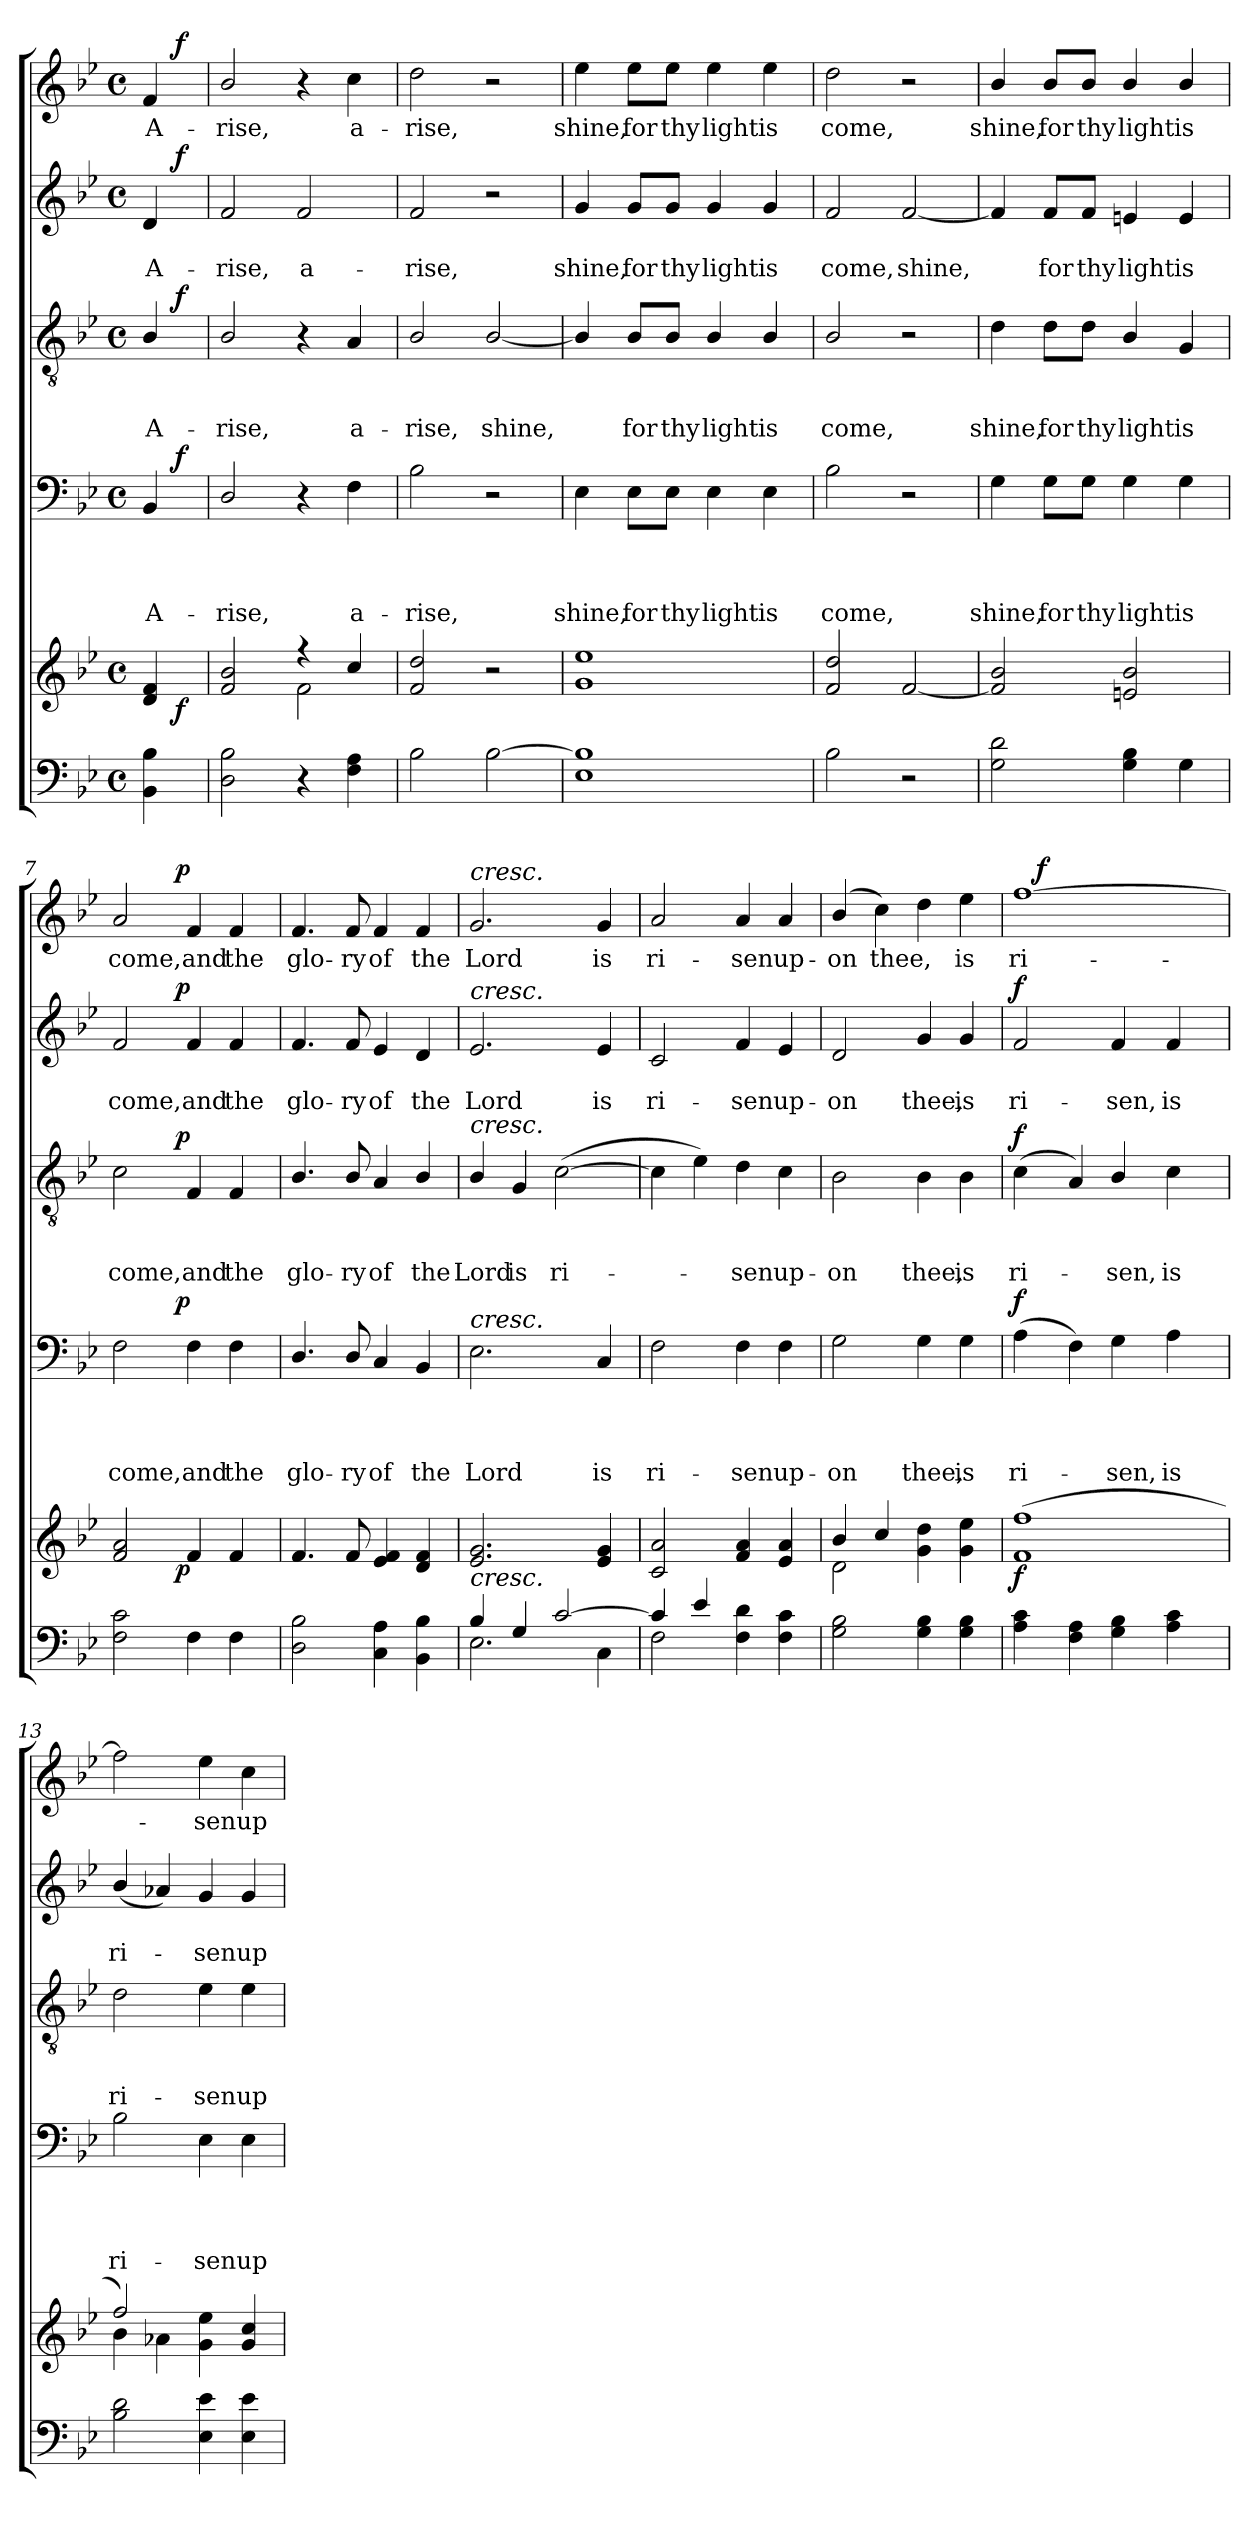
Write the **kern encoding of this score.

**kern	**kern	**dynam	**kern	**text	**text	**text	**text	**dynam	**kern	**text	**text	**text	**dynam	**kern	**text	**text	**dynam	**kern	**text	**dynam
*part5	*part5	*part5	*part4	*part4	*part4	*part4	*part4	*part4	*part3	*part3	*part3	*part3	*part3	*part2	*part2	*part2	*part2	*part1	*part1	*part1
*staff6	*staff5	*staff5/6	*staff4	*staff4	*staff4	*staff4	*staff4	*staff4	*staff3	*staff3	*staff3	*staff3	*staff3	*staff2	*staff2	*staff2	*staff2	*staff1	*staff1	*staff1
*clefF4	*clefG2	*	*clefF4	*	*	*	*	*	*clefGv2	*	*	*	*	*clefG2	*	*	*	*clefG2	*	*
*k[b-e-]	*k[b-e-]	*	*k[b-e-]	*	*	*	*	*	*k[b-e-]	*	*	*	*	*k[b-e-]	*	*	*	*k[b-e-]	*	*
*B-:	*B-:	*	*B-:	*	*	*	*	*	*B-:	*	*	*	*	*B-:	*	*	*	*B-:	*	*
*M4/4	*M4/4	*	*M4/4	*	*	*	*	*	*M4/4	*	*	*	*	*M4/4	*	*	*	*M4/4	*	*
*met(c)	*met(c)	*	*met(c)	*	*	*	*	*	*met(c)	*	*	*	*	*met(c)	*	*	*	*met(c)	*	*
=1	=1	=1	=1	=1	=1	=1	=1	=1	=1	=1	=1	=1	=1	=1	=1	=1	=1	=1	=1	=1
!	!	!	!	!	!	!	!LO:LY:b	!	!	!	!	!LO:LY:b	!	!	!	!LO:LY:b	!	!	!LO:LY:b	!
*	*^	*	*^	*	*	*	*	*	*^	*	*	*	*	*^	*	*	*	*^	*	*
4BB-\ 4B-\	4d/ 4f/	8ryy	.	4BB-/	8ryy	.	.	.	A-	.	4B-/	8ryy	.	.	A-	.	4d/	8ryy	.	A-	.	4f/	8ryy	A-	.
!	!	!	!LO:DY:b	!	!	!	!	!	!	!LO:DY:a	!	!	!	!	!	!LO:DY:a	!	!	!	!	!LO:DY:a	!	!	!	!LO:DY:a
.	.	8ryy	f	.	8ryy	.	.	.	.	f	.	8ryy	.	.	.	f	.	8ryy	.	.	f	.	8ryy	.	f
=2	=2	=2	=2	=2	=2	=2	=2	=2	=2	=2	=2	=2	=2	=2	=2	=2	=2	=2	=2	=2	=2	=2	=2	=2	=2
!	!	!	!	!	!	!	!	!	!LO:LY:b	!	!	!	!	!	!LO:LY:b	!	!	!	!	!LO:LY:b	!	!	!	!LO:LY:b	!
*	*	*	*	*v	*v	*	*	*	*	*	*	*	*	*	*	*	*v	*v	*	*	*	*v	*v	*	*
*	*	*	*	*	*	*	*	*	*	*v	*v	*	*	*	*	*	*	*	*	*	*	*
2D\ 2B-\	2f/ 2b-/	2ryy	.	2D/	.	.	.	-rise,	.	2B-/	.	.	-rise,	.	2f/	.	-rise,	.	2b-/	-rise,	.
!	!	!	!	!	!	!	!	!	!	!	!	!	!	!	!	!	!LO:LY:b	!	!	!	!
4r	4rff	2f\	.	4r	.	.	.	.	.	4r	.	.	.	.	2f/	.	a-	.	4r	.	.
!	!	!	!	!	!	!	!	!LO:LY:b	!	!	!	!	!LO:LY:b	!	!	!	!	!	!	!LO:LY:b	!
4F\ 4A\	4cc/	.	.	4F\	.	.	.	a-	.	4A/	.	.	a-	.	.	.	.	.	4cc\	a-	.
*	*v	*v	*	*	*	*	*	*	*	*	*	*	*	*	*	*	*	*	*	*	*
=3	=3	=3	=3	=3	=3	=3	=3	=3	=3	=3	=3	=3	=3	=3	=3	=3	=3	=3	=3	=3
!	!	!	!	!	!	!	!LO:LY:b	!	!	!	!	!LO:LY:b	!	!	!	!LO:LY:b	!	!	!LO:LY:b	!
2B-\	2f/ 2dd/	.	2B-\	.	.	.	-rise,	.	2B-/	.	.	-rise,	.	2f/	.	-rise,	.	2dd\	-rise,	.
!	!	!	!	!	!	!	!	!	!	!	!	!LO:LY:b	!	!	!	!	!	!	!	!
[>2B-\	2r	.	2r	.	.	.	.	.	[<2B-/	.	.	shine,	.	2r	.	.	.	2r	.	.
=4	=4	=4	=4	=4	=4	=4	=4	=4	=4	=4	=4	=4	=4	=4	=4	=4	=4	=4	=4	=4
!	!	!	!	!	!	!	!LO:LY:b	!	!	!	!	!	!	!	!	!LO:LY:b	!	!	!LO:LY:b	!
1E- 1B-]	1g 1ee-	.	4E-\	.	.	.	shine,	.	4B-/]	.	.	.	.	4g/	.	shine,	.	4ee-\	shine,	.
!	!	!	!	!	!	!	!LO:LY:b	!	!	!	!	!LO:LY:b	!	!	!	!LO:LY:b	!	!	!LO:LY:b	!
.	.	.	8E-\L	.	.	.	for	.	8B-/L	.	.	for	.	8g/L	.	for	.	8ee-\L	for	.
!	!	!	!	!	!	!	!LO:LY:b	!	!	!	!	!LO:LY:b	!	!	!	!LO:LY:b	!	!	!LO:LY:b	!
.	.	.	8E-\J	.	.	.	thy	.	8B-/J	.	.	thy	.	8g/J	.	thy	.	8ee-\J	thy	.
!	!	!	!	!	!	!	!LO:LY:b	!	!	!	!	!LO:LY:b	!	!	!	!LO:LY:b	!	!	!LO:LY:b	!
.	.	.	4E-\	.	.	.	light	.	4B-/	.	.	light	.	4g/	.	light	.	4ee-\	light	.
!	!	!	!	!	!	!	!LO:LY:b	!	!	!	!	!LO:LY:b	!	!	!	!LO:LY:b	!	!	!LO:LY:b	!
.	.	.	4E-\	.	.	.	is	.	4B-/	.	.	is	.	4g/	.	is	.	4ee-\	is	.
=5	=5	=5	=5	=5	=5	=5	=5	=5	=5	=5	=5	=5	=5	=5	=5	=5	=5	=5	=5	=5
!	!	!	!	!	!	!	!LO:LY:b	!	!	!	!	!LO:LY:b	!	!	!	!LO:LY:b	!	!	!LO:LY:b	!
2B-\	2f/ 2dd/	.	2B-\	.	.	.	come,	.	2B-/	.	.	come,	.	2f/	.	come,	.	2dd\	come,	.
!	!	!	!	!	!	!	!	!	!	!	!	!	!	!	!	!LO:LY:b	!	!	!	!
2r	[<2f/	.	2r	.	.	.	.	.	2r	.	.	.	.	[<2f/	.	shine,	.	2r	.	.
=6	=6	=6	=6	=6	=6	=6	=6	=6	=6	=6	=6	=6	=6	=6	=6	=6	=6	=6	=6	=6
!	!	!	!	!	!	!	!LO:LY:b	!	!	!	!	!LO:LY:b	!	!	!	!	!	!	!LO:LY:b	!
2G\ 2d\	2f/] 2b-/	.	4G\	.	.	.	shine,	.	4d\	.	.	shine,	.	4f/]	.	.	.	4b-/	shine,	.
!	!	!	!	!	!	!	!LO:LY:b	!	!	!	!	!LO:LY:b	!	!	!	!LO:LY:b	!	!	!LO:LY:b	!
.	.	.	8G\L	.	.	.	for	.	8d\L	.	.	for	.	8f/L	.	for	.	8b-/L	for	.
!	!	!	!	!	!	!	!LO:LY:b	!	!	!	!	!LO:LY:b	!	!	!	!LO:LY:b	!	!	!LO:LY:b	!
.	.	.	8G\J	.	.	.	thy	.	8d\J	.	.	thy	.	8f/J	.	thy	.	8b-/J	thy	.
!	!	!	!	!	!	!	!LO:LY:b	!	!	!	!	!LO:LY:b	!	!	!	!LO:LY:b	!	!	!LO:LY:b	!
4G\ 4B-\	2en/ 2b-/	.	4G\	.	.	.	light	.	4B-/	.	.	light	.	4en/	.	light	.	4b-/	light	.
!	!	!	!	!	!	!	!LO:LY:b	!	!	!	!	!LO:LY:b	!	!	!	!LO:LY:b	!	!	!LO:LY:b	!
4G\	.	.	4G\	.	.	.	is	.	4G/	.	.	is	.	4e/	.	is	.	4b-/	is	.
=7	=7	=7	=7	=7	=7	=7	=7	=7	=7	=7	=7	=7	=7	=7	=7	=7	=7	=7	=7	=7
!	!	!	!	!	!	!	!LO:LY:b	!	!	!	!	!LO:LY:b	!	!	!	!LO:LY:b	!	!	!LO:LY:b	!
*	*^	*	*^	*	*	*	*	*	*^	*	*	*	*	*^	*	*	*	*^	*	*
2F\ 2c\	2f/ 2a/	4...ryy	.	2F\	4...ryy	.	.	.	come,	.	2c\	4...ryy	.	.	come,	.	2f/	4...ryy	.	come,	.	2a/	4...ryy	come,	.
!	!	!	!LO:DY:b	!	!	!	!	!	!	!LO:DY:a	!	!	!	!	!	!LO:DY:a	!	!	!	!	!LO:DY:a	!	!	!	!LO:DY:a
.	.	2ryy	p	.	2ryy	.	.	.	.	p	.	2ryy	.	.	.	p	.	2ryy	.	.	p	.	2ryy	.	p
!	!	!	!	!	!	!	!	!	!LO:LY:b	!	!	!	!	!	!LO:LY:b	!	!	!	!	!LO:LY:b	!	!	!	!LO:LY:b	!
4F\	4f/	.	.	4F\	.	.	.	.	and	.	4F/	.	.	.	and	.	4f/	.	.	and	.	4f/	.	and	.
!	!	!	!	!	!	!	!	!	!LO:LY:b	!	!	!	!	!	!LO:LY:b	!	!	!	!	!LO:LY:b	!	!	!	!LO:LY:b	!
4F\	4f/	.	.	4F\	.	.	.	.	the	.	4F/	.	.	.	the	.	4f/	.	.	the	.	4f/	.	the	.
.	.	32ryy	.	.	32ryy	.	.	.	.	.	.	32ryy	.	.	.	.	.	32ryy	.	.	.	.	32ryy	.	.
=8	=8	=8	=8	=8	=8	=8	=8	=8	=8	=8	=8	=8	=8	=8	=8	=8	=8	=8	=8	=8	=8	=8	=8	=8	=8
!	!	!	!	!	!	!	!	!	!LO:LY:b	!	!	!	!	!	!LO:LY:b	!	!	!	!	!LO:LY:b	!	!	!	!LO:LY:b	!
*	*v	*v	*	*	*	*	*	*	*	*	*v	*v	*	*	*	*	*v	*v	*	*	*	*v	*v	*	*
*	*	*	*v	*v	*	*	*	*	*	*	*	*	*	*	*	*	*	*	*	*	*
2D\ 2B-\	4.f/	.	4.D/	.	.	.	glo-	.	4.B-/	.	.	glo-	.	4.f/	.	glo-	.	4.f/	glo-	.
!	!	!	!	!	!	!	!LO:LY:b	!	!	!	!	!LO:LY:b	!	!	!	!LO:LY:b	!	!	!LO:LY:b	!
.	8f/	.	8D/	.	.	.	-ry	.	8B-/	.	.	-ry	.	8f/	.	-ry	.	8f/	-ry	.
!	!	!	!	!	!	!	!LO:LY:b	!	!	!	!	!LO:LY:b	!	!	!	!LO:LY:b	!	!	!LO:LY:b	!
4C\ 4A\	4e-/ 4f/	.	4C/	.	.	.	of	.	4A/	.	.	of	.	4e-/	.	of	.	4f/	of	.
!	!	!	!	!	!	!	!LO:LY:b	!	!	!	!	!LO:LY:b	!	!	!	!LO:LY:b	!	!	!LO:LY:b	!
4BB-\ 4B-\	4d/ 4f/	.	4BB-/	.	.	.	the	.	4B-/	.	.	the	.	4d/	.	the	.	4f/	the	.
=9	=9	=9	=9	=9	=9	=9	=9	=9	=9	=9	=9	=9	=9	=9	=9	=9	=9	=9	=9	=9
*^	*	*	*	*	*	*	*	*	*	*	*	*	*	*	*	*	*	*	*	*
!	!	!	!	!	!	!	!	!	!	!	!	!	!	!	!	!	!	!	!LO:TX:a:i:t=cresc.	!	!
!	!	!	!	!	!	!	!	!	!	!	!	!	!	!	!LO:TX:a:i:t=cresc.	!	!	!	!	!	!
!	!	!	!	!	!	!	!	!	!	!LO:TX:a:i:t=cresc.	!	!	!	!	!	!	!	!	!	!	!
!	!	!	!	!LO:TX:a:i:t=cresc.	!	!	!	!	!	!	!	!	!	!	!	!	!	!	!	!	!
!	!	!LO:TX:b:i:t=cresc.	!	!	!	!	!	!	!	!	!	!	!	!	!	!	!	!	!	!	!
!	!	!	!	!	!	!	!	!LO:LY:b	!	!	!	!	!LO:LY:b	!	!	!	!LO:LY:b	!	!	!LO:LY:b	!
4B-/	2.E-\	2.e-/ 2.g/	.	2.E-\	.	.	.	Lord	.	4B-/	.	.	Lord	.	2.e-/	.	Lord	.	2.g/	Lord	.
!	!	!	!	!	!	!	!	!	!	!	!	!	!LO:LY:b	!	!	!	!	!	!	!	!
4G/	.	.	.	.	.	.	.	.	.	4G/	.	.	is	.	.	.	.	.	.	.	.
!	!	!	!	!	!	!	!	!	!	!	!	!	!LO:LY:b	!	!	!	!	!	!	!	!
[<2c/	.	.	.	.	.	.	.	.	.	(>[<2c\	.	.	ri-	.	.	.	.	.	.	.	.
!	!	!	!	!	!	!	!	!LO:LY:b	!	!	!	!	!	!	!	!	!LO:LY:b	!	!	!LO:LY:b	!
.	4C\	4e-/ 4g/	.	4C/	.	.	.	is	.	.	.	.	.	.	4e-/	.	is	.	4g/	is	.
!!LO:LB:g=z
=10	=10	=10	=10	=10	=10	=10	=10	=10	=10	=10	=10	=10	=10	=10	=10	=10	=10	=10	=10	=10	=10
!	!	!	!	!	!	!	!	!LO:LY:b	!	!	!	!	!	!	!	!	!LO:LY:b	!	!	!LO:LY:b	!
4c/]	2F\	2c/ 2a/	.	2F\	.	.	.	ri-	.	4c\]	.	.	.	.	2c/	.	ri-	.	2a/	ri-	.
4e-/	.	.	.	.	.	.	.	.	.	4e-\)	.	.	.	.	.	.	.	.	.	.	.
!	!	!	!	!	!	!	!	!LO:LY:b	!	!	!	!	!LO:LY:b	!	!	!	!LO:LY:b	!	!	!LO:LY:b	!
2ryy	4F\ 4d\	4f/ 4a/	.	4F\	.	.	.	-sen	.	4d\	.	.	-sen	.	4f/	.	-sen	.	4a/	-sen	.
!	!	!	!	!	!	!	!	!LO:LY:b	!	!	!	!	!LO:LY:b	!	!	!	!LO:LY:b	!	!	!LO:LY:b	!
.	4F\ 4c\	4e-/ 4a/	.	4F\	.	.	.	up-	.	4c\	.	.	up-	.	4e-/	.	up-	.	4a/	up-	.
=11	=11	=11	=11	=11	=11	=11	=11	=11	=11	=11	=11	=11	=11	=11	=11	=11	=11	=11	=11	=11	=11
*	*	*^	*	*	*	*	*	*	*	*	*	*	*	*	*	*	*	*	*	*	*
!	!	!	!	!	!	!	!	!	!LO:LY:b	!	!	!	!	!LO:LY:b	!	!	!	!LO:LY:b	!	!	!LO:LY:b	!
*v	*v	*	*	*	*	*	*	*	*	*	*	*	*	*	*	*	*	*	*	*	*	*
2G\ 2B-\	4b-/	2d\	.	2G\	.	.	.	-on	.	2B-\	.	.	-on	.	2d/	.	-on	.	(4b-/	-on	.
!	!	!	!	!	!	!	!	!	!	!	!	!	!	!	!	!	!	!	!	!LO:LY:b	!
.	4cc/	.	.	.	.	.	.	.	.	.	.	.	.	.	.	.	.	.	4cc\)	thee,	.
!	!	!	!	!	!	!	!	!LO:LY:b	!	!	!	!	!LO:LY:b	!	!	!	!LO:LY:b	!	!	!	!
4G\ 4B-\	2ryy	4g\ 4dd\	.	4G\	.	.	.	thee,	.	4B-\	.	.	thee,	.	4g/	.	thee,	.	4dd\	.	.
!	!	!	!	!	!	!	!	!LO:LY:b	!	!	!	!	!LO:LY:b	!	!	!	!LO:LY:b	!	!	!LO:LY:b	!
4G\ 4B-\	.	4g\ 4ee-\	.	4G\	.	.	.	is	.	4B-\	.	.	is	.	4g/	.	is	.	4ee-\	is	.
=12	=12	=12	=12	=12	=12	=12	=12	=12	=12	=12	=12	=12	=12	=12	=12	=12	=12	=12	=12	=12	=12
!	!	!	!LO:DY:b	!	!	!	!	!LO:LY:b	!LO:DY:a	!	!	!	!LO:LY:b	!LO:DY:a	!	!	!LO:LY:b	!LO:DY:a	!	!LO:LY:b	!
*	*v	*v	*	*	*	*	*	*	*	*	*	*	*	*	*	*	*	*	*^	*	*
4A\ 4c\	(>1f 1ff	f	(>4A\	.	.	.	ri-	f	(>4c\	.	.	ri-	f	2f/	.	ri-	f	[>1ff	16.ryy	ri-	.
!	!	!	!	!	!	!	!	!	!	!	!	!	!	!	!	!	!	!	!	!	!LO:DY:a
.	.	.	.	.	.	.	.	.	.	.	.	.	.	.	.	.	.	.	2ryy	.	f
4F\ 4A\	.	.	4F\)	.	.	.	.	.	4A/)	.	.	.	.	.	.	.	.	.	.	.	.
!	!	!	!	!	!	!	!LO:LY:b	!	!	!	!	!LO:LY:b	!	!	!	!LO:LY:b	!	!	!	!	!
4G\ 4B-\	.	.	4G\	.	.	.	-sen,	.	4B-/	.	.	-sen,	.	4f/	.	-sen,	.	.	.	.	.
.	.	.	.	.	.	.	.	.	.	.	.	.	.	.	.	.	.	.	4ryy	.	.
!	!	!	!	!	!	!	!LO:LY:b	!	!	!	!	!LO:LY:b	!	!	!	!LO:LY:b	!	!	!	!	!
4A\ 4c\	.	.	4A\	.	.	.	is	.	4c\	.	.	is	.	4f/	.	is	.	.	.	.	.
.	.	.	.	.	.	.	.	.	.	.	.	.	.	.	.	.	.	.	8ryy	.	.
.	.	.	.	.	.	.	.	.	.	.	.	.	.	.	.	.	.	.	32ryy	.	.
=13	=13	=13	=13	=13	=13	=13	=13	=13	=13	=13	=13	=13	=13	=13	=13	=13	=13	=13	=13	=13	=13
*	*^	*	*	*	*	*	*	*	*	*	*	*	*	*	*	*	*	*	*	*	*
!	!	!	!	!	!	!	!	!LO:LY:b	!	!	!	!	!LO:LY:b	!	!	!	!LO:LY:b	!	!	!	!	!
*	*	*	*	*	*	*	*	*	*	*	*	*	*	*	*	*	*	*	*v	*v	*	*
2B-\ 2d\	4b-\	2ff/)	.	2B-\	.	.	.	ri-	.	2d\	.	.	ri-	.	(<4b-/	.	ri-	.	2ff\]	.	.
.	4a-X\	.	.	.	.	.	.	.	.	.	.	.	.	.	4a-X/)	.	.	.	.	.	.
!	!	!	!	!	!	!	!	!LO:LY:b	!	!	!	!	!LO:LY:b	!	!	!	!LO:LY:b	!	!	!LO:LY:b	!
4E-\ 4e-\	4g\ 4ee-\	2ryy	.	4E-\	.	.	.	-sen	.	4e-\	.	.	-sen	.	4g/	.	-sen	.	4ee-\	-sen	.
!	!	!	!	!	!	!	!	!LO:LY:b	!	!	!	!	!LO:LY:b	!	!	!	!LO:LY:b	!	!	!LO:LY:b	!
4E-\ 4e-\	4g/ 4cc/	.	.	4E-\	.	.	.	up-	.	4e-\	.	.	up-	.	4g/	.	up-	.	4cc\	up-	.
*	*v	*v	*	*	*	*	*	*	*	*	*	*	*	*	*	*	*	*	*	*	*
=	=	=	=	=	=	=	=	=	=	=	=	=	=	=	=	=	=	=	=	=
*-	*-	*-	*-	*-	*-	*-	*-	*-	*-	*-	*-	*-	*-	*-	*-	*-	*-	*-	*-	*-
